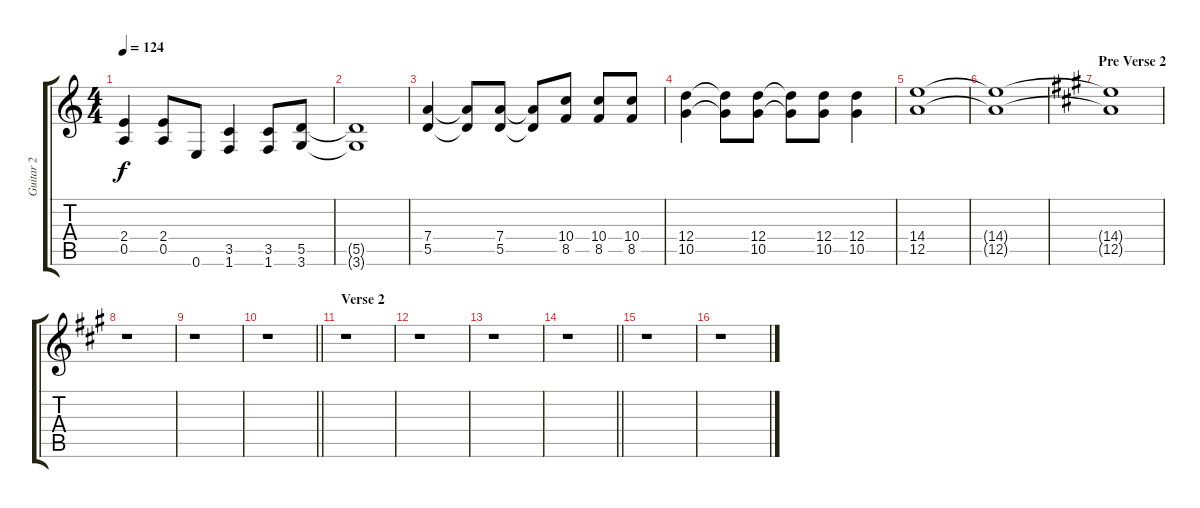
\track ("Guitar 2" "Guitar 2") {instrument overdrivenguitar}
\staff {score tabs}
\tuning (E4 B3 G3 D3 A2 E2) {hide}
\ts (4 4)
\tempo 124
\clef g2
\ks aminor
(2.4 0.5).4{dy f} (2.4 0.5).8 0.6.8 (3.5 1.6).4 (3.5 1.6).8 (5.5 3.6).8 |
(5.5{t} 3.6{t}).1 |
(7.4 5.5).4 (7.4{t} 5.5{t}).8 (7.4 5.5).8 (7.4{t} 5.5{t}).8 (10.4 8.5).8 (10.4 8.5).8 (10.4 8.5).8 |
(12.4 10.5).4 (12.4{t} 10.5{t}).8 (12.4 10.5).8 (12.4{t} 10.5{t}).8 (12.4 10.5).8 (12.4 10.5).4 |
(14.4 12.5).1 |
(14.4{t} 12.5{t}).1 |
\section ("" "Pre Verse 2")
\ks a
(14.4{t} 12.5{t}).1 |
r.1 |
r.1 |
\barLineRight lightlight
r.1 |
\section ("" "Verse 2")
r.1 |
r.1 |
r.1 |
\barLineRight lightlight
r.1 |
r.1 |
r.1
